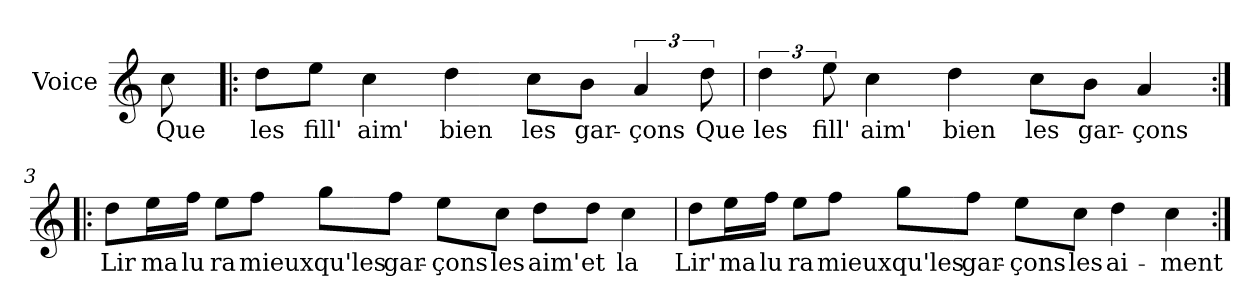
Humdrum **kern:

**kern	**text
*part1	*part1
*staff1	*staff1
*I"Voice	*
*I'V	*
*clefG2	*
*k[]	*
*C:	*
=	=
8cc\	Que
=1!|:	=1!|:
8dd\L	les
8ee\J	fill'
4cc\	aim'
4dd\	bien
8cc\L	les
8b\J	gar-
6a/	-çons
12dd\	Que
=2	=2
6dd\	les
12ee\	fill'
4cc\	aim'
4dd\	bien
8cc\L	les
8b\J	gar-
4a/	-çons
!!LO:LB:g=z
=3:|!|:	=3:|!|:
8dd\L	Lir
16ee\L	ma
16ff\JJ	lu
8ee\L	ra
8ff\J	mieux
8gg\L	qu'les
8ff\J	gar-
8ee\L	-çons
8cc\J	les
8dd\L	aim'
8dd\J	et
4cc\	la
=4	=4
8dd\L	Lir'
16ee\L	ma
16ff\JJ	lu
8ee\L	ra
8ff\J	mieux
8gg\L	qu'les
8ff\J	gar-
8ee\L	-çons
8cc\J	les
4dd\	ai-
4cc\	-ment
=:|!	=:|!
*-	*-
